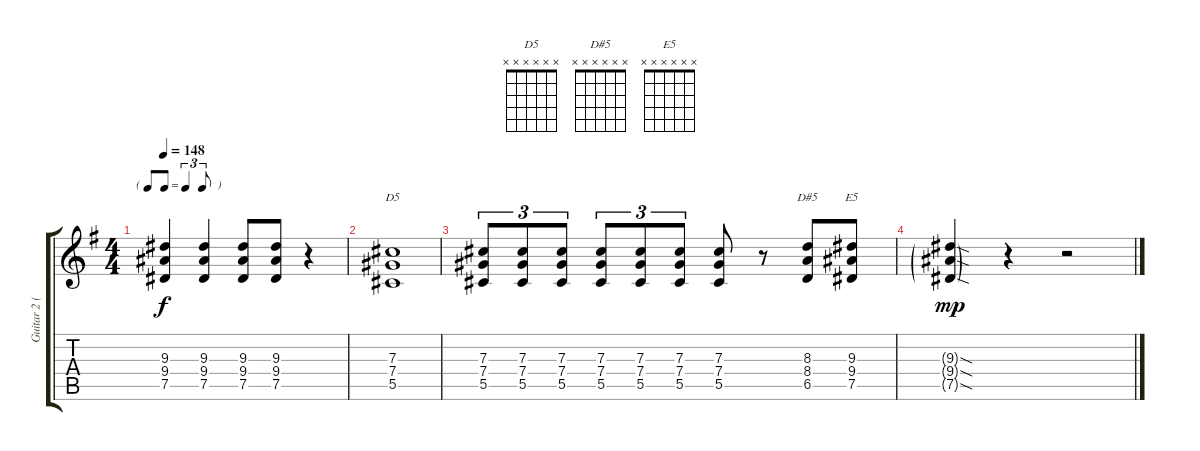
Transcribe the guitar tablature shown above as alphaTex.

\track ("Guitar 2 (Izzy)" "Guitar 2 (") {instrument overdrivenguitar}
\staff {score tabs}
\tuning (Eb4 Bb3 Gb3 Db3 Ab2 Eb2) {hide}
\chord ("D5" x x x x x x)
\chord ("D#5" x x x x x x)
\chord ("E5" x x x x x x)
\ts (4 4)
\tf triplet8th
\tempo 148
\clef g2
\ks g
(9.3{t} 9.4{t} 7.5{t}).4{dy f} (9.3 9.4 7.5).4 (9.3 9.4 7.5).8 (9.3 9.4 7.5).8 r.4 |
(7.3 7.4 5.5).1{ch "D5"} |
(7.3 7.4 5.5).8{tu (3 2)} (7.3 7.4 5.5).8{tu (3 2)} (7.3 7.4 5.5).8{tu (3 2)} (7.3 7.4 5.5).8{tu (3 2)} (7.3 7.4 5.5).8{tu (3 2)} (7.3 7.4 5.5).8{tu (3 2)} (7.3 7.4 5.5).8 r.8 (8.3 8.4 6.5).8{ch "D#5"} (9.3 9.4 7.5).8{ch "E5"} |
(9.3{sod g} 9.4{sod g} 7.5{sod g}).4{dy mp} r.4 r.2
